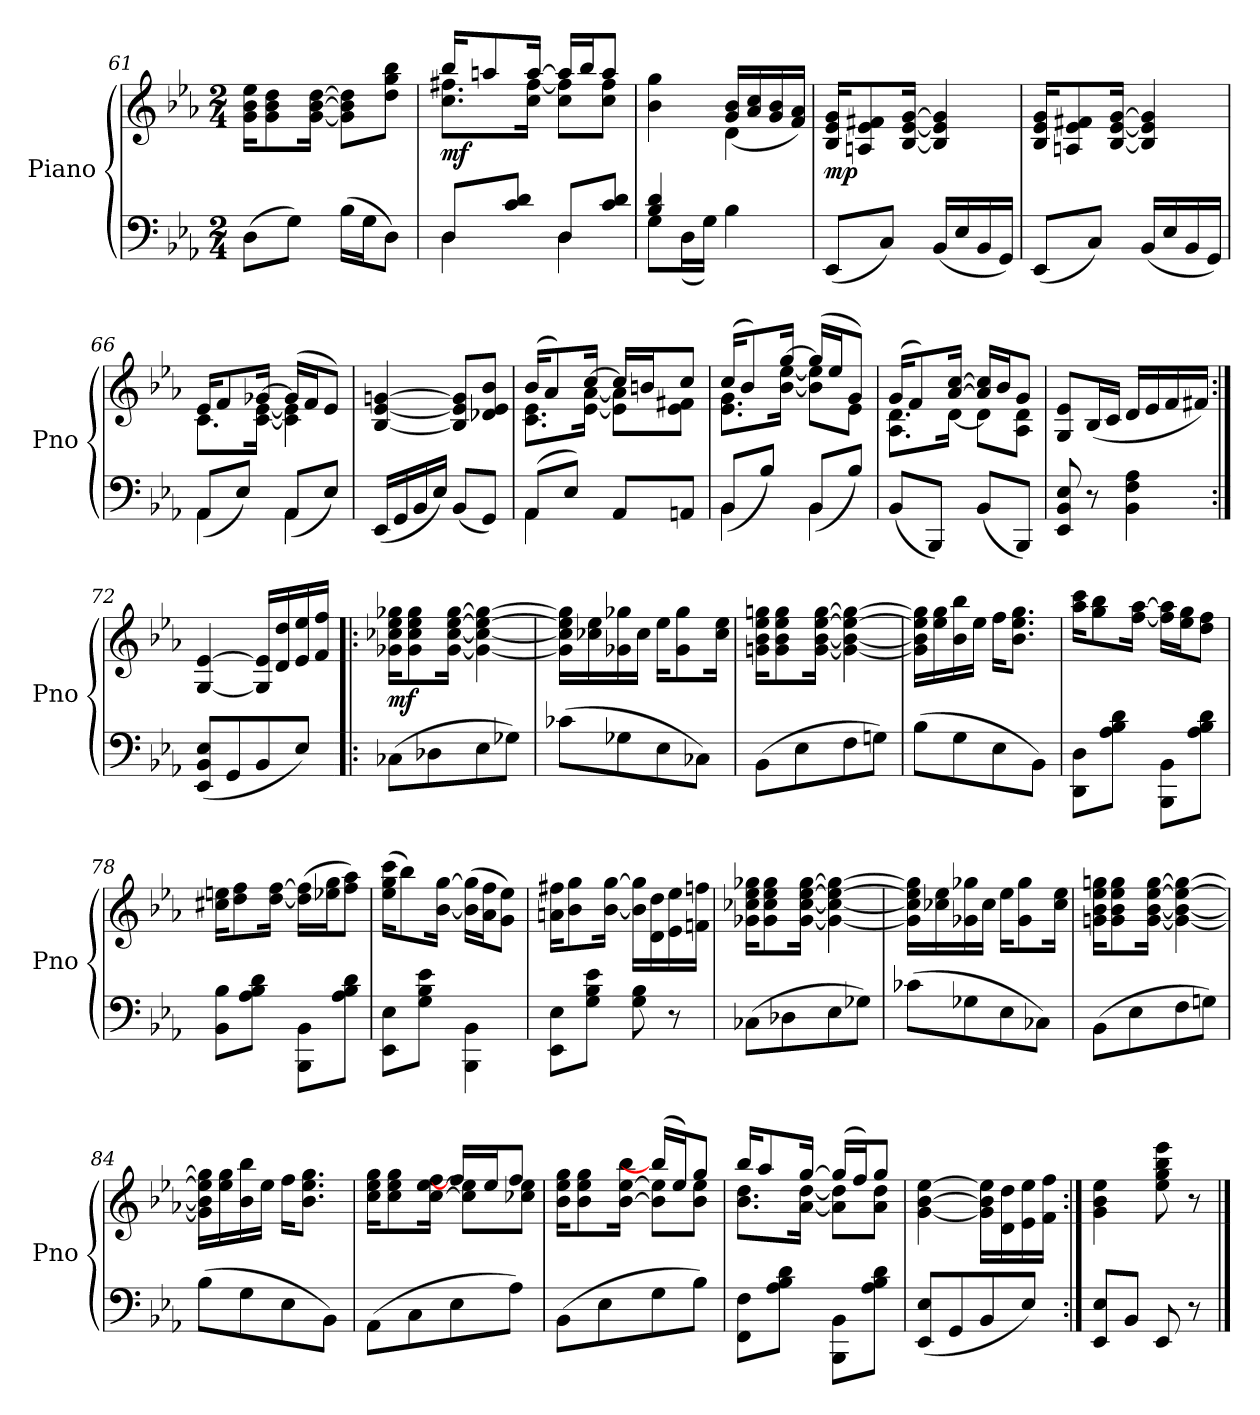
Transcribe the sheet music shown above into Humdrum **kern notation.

**kern	**kern	**dynam
*part1	*part1	*part1
*staff2	*staff1	*staff1/2
*I"Piano	*	*
*I'Pno	*	*
*clefF4	*clefG2	*
*k[b-e-a-]	*k[b-e-a-]	*
*E-:	*E-:	*
*M2/4	*M2/4	*
=61	=61	=61
(8D\L	16g\ 16b-\ 16ee-\KL	.
.	8g\ 8b-\ 8dd\	.
8G\J)	.	.
.	[16g\ [16b-\ [16dd\Jk	.
(16B-\LL	8g]\ 8b-]\ 8dd]\L	.
16G\J	.	.
8D\J)	8dd\ 8gg\ 8bb-\J	.
=62	=62	=62
*^	*^	*
8D/L	4D\	16bb-/KL	8.cc\ 8.ff#X\L	mf
.	.	8aan/	.	.
8c/ 8d/J	.	.	.	.
.	.	[16aa/Jk	16cc\ [16ff#\Jk	.
8D/L	4D\	16aa/LL]	8cc\ 8ff#]\L	.
.	.	16bb-/J	.	.
8c/ 8d/J	.	8aa/J	8cc\ 8ff#\J	.
=63	=63	=63	=63	=63
4B-/ 4d/	8G\L	4b-\ 4gg\	4ryy	.
.	(16D\L	.	.	.
.	16G\JJ)	.	.	.
4ryy	4B-\	4d\	(16g/ 16b-/LL	.
.	.	.	16a-/ 16cc/	.
.	.	.	16g/ 16b-/	.
.	.	.	16f/ 16a-/JJ)	.
*v	*v	*	*	*
*	*v	*v	*
=64	=64	=64
(8EE-/L	16B-/ 16e-/ 16g/KL	mp
.	8An/ 8e-/ 8f#X/	.
8C/J)	.	.
.	[16B-/ [16e-/ [16g/Jk	.
(16BB-/LL	4B-]/ 4e-]/ 4g]/	.
16E-/	.	.
16BB-/	.	.
16GG/JJ)	.	.
=65	=65	=65
(8EE-/L	16B-/ 16e-/ 16g/KL	.
.	8An/ 8e-/ 8f#X/	.
8C/J)	.	.
.	[16B-/ [16e-/ [16g/Jk	.
(16BB-/LL	4B-]/ 4e-]/ 4g]/	.
16E-/	.	.
16BB-/	.	.
16GG/JJ)	.	.
=66	=66	=66
*^	*^	*
8AA-/L	(4AA-\	16e-/KL	8.c\L	.
.	.	8f/	.	.
8E-/J)	.	.	.	.
.	.	[16g-X/Jk	[16c\ [16e-\Jk	.
8AA-/L	(4AA-\	(16g-/LL]	4c]\ 4e-]\	.
.	.	16f/J	.	.
8E-/J)	.	8e-/J)	.	.
*v	*v	*	*	*
*	*v	*v	*
=67	=67	=67
(16EE-/LL	[4B-/ [4e-/ [4gn/	.
16GG/	.	.
16BB-/	.	.
16E-/JJ)	.	.
(8BB-/L	8B-]/ 8e-]/ 8g]/L	.
8GG/J)	8d-X/ 8e-/ 8b-/J	.
=68	=68	=68
*^	*^	*
(8AA-/L	4AA-\	(16b-/KL	8.c\ 8.e-\L	.
.	.	8a-/)	.	.
8E-/J)	.	.	.	.
.	.	[16cc/Jk	[16e-\ [16a-\Jk	.
8AA-/L	4ryy	16cc/LL]	8e-]\ 8a-]\L	.
.	.	16bn/J	.	.
8AAn/J	.	8cc/J	8e-\ 8f#X\J	.
=69	=69	=69	=69	=69
8BB-/L	(4BB-\	(16cc/KL	8.e-\ 8.g\L	.
.	.	8b-/)	.	.
8B-/J)	.	.	.	.
.	.	[16gg/Jk	[16b-\ [16ee-\Jk	.
8BB-/L	(4BB-\	(16gg/LL]	8b-]\ 8ee-]\L	.
.	.	16ee-/J	.	.
8B-/J)	.	8g/J)	8e-\J	.
*v	*v	*	*	*
=70	=70	=70	=70
(8BB-/L	(16g/KL	8.A-\ 8.d\L	.
.	8f/)	.	.
8BBB-/J)	.	.	.
.	[16a-/ [16cc/Jk	[16d\Jk	.
(8BB-/L	16a-]/ 16cc]/LL	8d\L]	.
.	16b-/J	.	.
8BBB-/J)	8g/J	8A-\ 8d\J	.
*	*v	*v	*
=71	=71	=71
8EE-/ 8BB-/ 8E-/	8G/ 8e-/L	.
8r	(16B-/L	.
.	16c/JJ	.
4BB-\ 4F\ 4A-\	16d/LL	.
.	16e-/	.
.	16f/	.
.	16f#X/JJ)	.
=72:|!	=72:|!	=72:|!
(8EE-/ 8BB-/ 8E-/L	[4G/ [4e-/	.
8GG/	.	.
8BB-/	16G]/ 16e-]/LL	.
.	16d/ 16dd/	.
8E-/J)	16e-/ 16ee-/	.
.	16f/ 16ff/JJ	.
=73!|:	=73!|:	=73!|:
(8C-X\L	16g-X\ 16cc-X\ 16ee-\ 16gg-X\KL	mf
.	8g-\ 8cc-\ 8ee-\ 8gg-\	.
8D-X\	.	.
.	[16g-\ [16cc-\ [16ee-\ [16gg-\Jk	.
8E-\	4g-_\ 4cc-_\ 4ee-_\ 4gg-_\	.
8G-X\J)	.	.
=74	=74	=74
(8c-X\L	16g-]\ 16cc-]\ 16ee-]\ 16gg-]\LL	.
.	16cc-X\ 16ee-\	.
8G-X\	16g-X\ 16gg-X\	.
.	16cc-\JJ	.
8E-\	16ee-\KL	.
.	8g-\ 8gg-\	.
8C-X\J)	.	.
.	16cc-\ 16ee-\Jk	.
=75	=75	=75
(8BB-\L	16gn\ 16b-\ 16ee-\ 16ggn\KL	.
.	8g\ 8b-\ 8ee-\ 8gg\	.
8E-\	.	.
.	[16g\ [16b-\ [16ee-\ [16gg\Jk	.
8F\	4g_\ 4b-_\ 4ee-_\ 4gg_\	.
8Gn\J)	.	.
=76	=76	=76
(8B-\L	16g]\ 16b-]\ 16ee-]\ 16gg]\LL	.
.	16ee-\ 16gg\	.
8G\	16b-\ 16bb-\	.
.	16ee-\JJ	.
8E-\	16ff\KL	.
.	8.b-\ 8.ee-\ 8.gg\J	.
8BB-\J)	.	.
=77	=77	=77
8DD\ 8D\L	16aa-\ 16ccc\KL	.
.	8gg\ 8bb-\	.
8A-\ 8B-\ 8d\J	.	.
.	[16ff\ [16aa-\Jk	.
8BBB-\ 8BB-\L	16ff]\ 16aa-]\LL	.
.	16ee-\ 16gg\J	.
8A-\ 8B-\ 8d\J	8dd\ 8ff\J	.
=78	=78	=78
8BB-\ 8B-\L	16cc#X\ 16een\KL	.
.	8dd\ 8ff\	.
8A-\ 8B-\ 8d\J	.	.
.	[16dd\ [16ff\Jk	.
8BBB-\ 8BB-\L	(16dd]\ 16ff]\LL	.
.	16ee-X\ 16gg\J	.
8A-\ 8B-\ 8d\J	8ff\ 8aa-\J)	.
=79	=79	=79
8EE-\ 8E-\L	(16ee-\ 16gg\ 16ccc\KL	.
.	8bb-\)	.
8G\ 8B-\ 8e-\J	.	.
.	[16b-\ [16gg\Jk	.
4BBB-\ 4BB-\	(16b-]\ 16gg]\LL	.
.	16a-\ 16ff\J	.
.	8g\ 8ee-\J)	.
=80	=80	=80
8EE-\ 8E-\L	16an\ 16ff#X\KL	.
.	8b-\ 8gg\	.
8G\ 8B-\ 8e-\J	.	.
.	[16b-\ [16gg\Jk	.
8G\ 8B-\	16b-]\ 16gg]\LL	.
.	16d\ 16dd\	.
8r	16e-\ 16ee-\	.
.	16fn\ 16ffn\JJ	.
=81	=81	=81
(8C-X\L	16g-X\ 16cc-X\ 16ee-\ 16gg-X\KL	.
.	8g-\ 8cc-\ 8ee-\ 8gg-\	.
8D-X\	.	.
.	[16g-\ [16cc-\ [16ee-\ [16gg-\Jk	.
8E-\	4g-_\ 4cc-_\ 4ee-_\ 4gg-_\	.
8G-X\J)	.	.
=82	=82	=82
(8c-X\L	16g-]\ 16cc-]\ 16ee-]\ 16gg-]\LL	.
.	16cc-X\ 16ee-\	.
8G-X\	16g-X\ 16gg-X\	.
.	16cc-\JJ	.
8E-\	16ee-\KL	.
.	8g-\ 8gg-\	.
8C-X\J)	.	.
.	16cc-\ 16ee-\Jk	.
=83	=83	=83
(8BB-\L	16gn\ 16b-\ 16ee-\ 16ggn\KL	.
.	8g\ 8b-\ 8ee-\ 8gg\	.
8E-\	.	.
.	[16g\ [16b-\ [16ee-\ [16gg\Jk	.
8F\	4g_\ 4b-_\ 4ee-_\ 4gg_\	.
8Gn\J)	.	.
=84	=84	=84
(8B-\L	16g]\ 16b-]\ 16ee-]\ 16gg]\LL	.
.	16ee-\ 16gg\	.
8G\	16b-\ 16bb-\	.
.	16ee-\JJ	.
8E-\	16ff\KL	.
.	8.b-\ 8.ee-\ 8.gg\J	.
8BB-\J)	.	.
=85	=85	=85
*	*^	*
(8AA-\L	16cc\ 16ee-\ 16gg\KL	4ryy	.
.	8cc\ 8ee-\ 8gg\	.	.
8C\	.	.	.
.	[16cc\ [16ee-\ 16ff\Jk	.	.
8E-\	16ff/LL]	8cc]\ 8ee-]\L	.
.	16ee-/J	.	.
8A-\J)	8ff/J	8cc-X\ 8ee-\J	.
=86	=86	=86	=86
(8BB-\L	16b-\ 16ee-\ 16gg\KL	4ryy	.
.	8b-\ 8ee-\ 8gg\	.	.
8E-\	.	.	.
.	[16b-\ [16ee-\ 16bb-\Jk	.	.
8G\	(16bb-/LL]	8b-]\ 8ee-]\L	.
.	16ee-/J)	.	.
8B-\J)	8gg/J	8b-\ 8ee-\J	.
=87	=87	=87	=87
8FF\ 8F\L	16bb-/KL	8.b-\ 8.dd\L	.
.	8aa-/	.	.
8A-\ 8B-\ 8d\J	.	.	.
.	[16gg/Jk	[16a-\ [16dd\Jk	.
8BBB-\ 8BB-\L	(16gg/LL]	8a-]\ 8dd]\L	.
.	16ff/J)	.	.
8A-\ 8B-\ 8d\J	8gg/J	8a-\ 8dd\J	.
*	*v	*v	*
=88	=88	=88
(8EE-/ 8E-/L	[4g\ [4b-\ [4ee-\	.
8GG/	.	.
8BB-/	16g]\ 16b-]\ 16ee-]\LL	.
.	16d\ 16dd\	.
8E-/J)	16e-\ 16ee-\	.
.	16f\ 16ff\JJ	.
=89:|!	=89:|!	=89:|!
8EE-/ 8E-/L	4g\ 4b-\ 4ee-\	.
8BB-/J	.	.
8EE-/	8ee-\ 8gg\ 8bb-\ 8eee-\	.
8r	8r	.
==	==	==
*-	*-	*-
